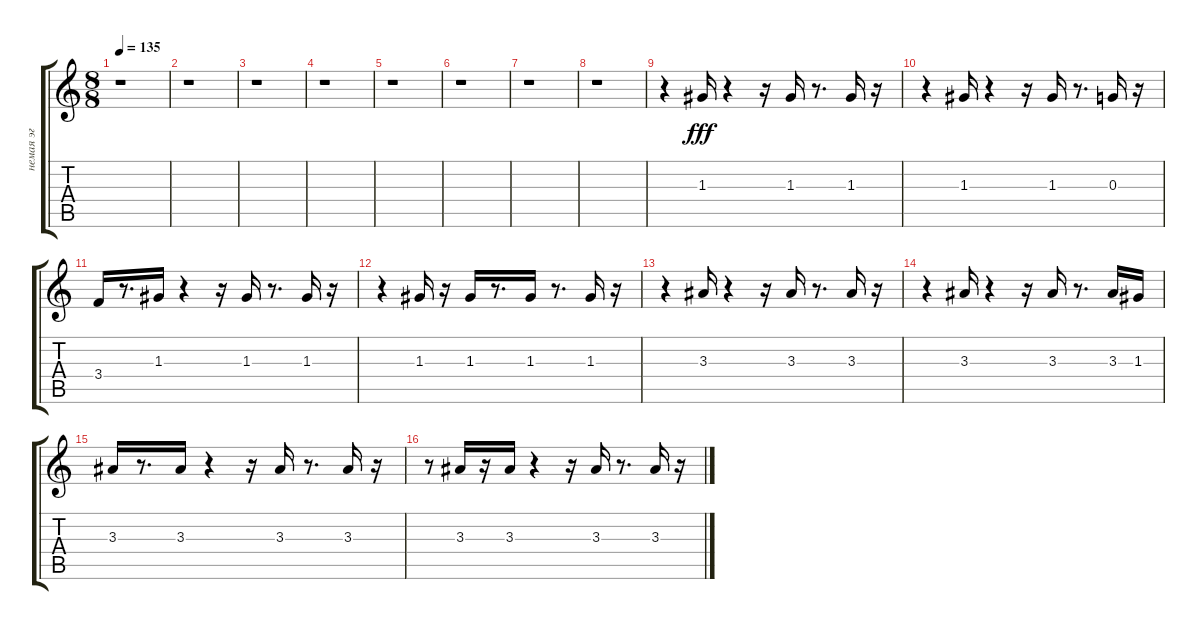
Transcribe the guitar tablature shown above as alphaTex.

\track ("немая эг" "немая эг") {instrument electricguitarclean}
\staff {score tabs}
\tuning (E4 B3 G3 D3 A2 E2) {hide}
\ts (8 8)
\tempo 135
\clef g2
\ks c
r.1{dy fff} |
r.1 |
r.1 |
r.1 |
r.1 |
r.1 |
r.1 |
r.1 |
r.4 1.3.16 r.4 r.16 1.3.16 r.8{d} 1.3.16 r.16 |
r.4 1.3.16 r.4 r.16 1.3.16 r.8{d} 0.3.16 r.16 |
3.4.16 r.8{d} 1.3.16 r.4 r.16 1.3.16 r.8{d} 1.3.16 r.16 |
r.4 1.3.16 r.16 1.3.16 r.8{d} 1.3.16 r.8{d} 1.3.16 r.16 |
r.4 3.3.16 r.4 r.16 3.3.16 r.8{d} 3.3.16 r.16 |
r.4 3.3.16 r.4 r.16 3.3.16 r.8{d} 3.3.16 1.3.16 |
3.3.16 r.8{d} 3.3.16 r.4 r.16 3.3.16 r.8{d} 3.3.16 r.16 |
r.8 3.3.16 r.16 3.3.16 r.4 r.16 3.3.16 r.8{d} 3.3.16 r.16
